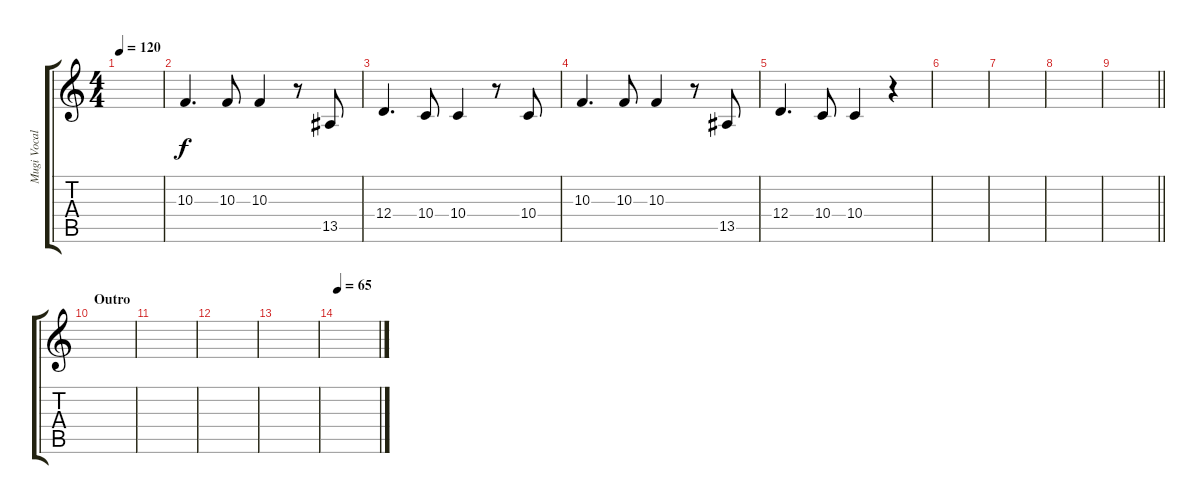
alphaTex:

\track ("Mugi Vocals" "Mugi Vocal") {instrument choiraahs}
\staff {score tabs}
\tuning (E4 B3 G3 D3 A2 E2) {hide}
\ts (4 4)
\tempo 120
\clef g2
\ks c
|
10.3.4{d} 10.3.8 10.3.4 r.8 13.5.8 |
12.4.4{d} 10.4.8 10.4.4 r.8 10.4.8 |
10.3.4{d} 10.3.8 10.3.4 r.8 13.5.8 |
12.4.4{d} 10.4.8 10.4.4 r.4 |
|
|
|
\barLineRight lightlight
|
\section ("" "Outro")
|
|
|
|
\tempo 65
